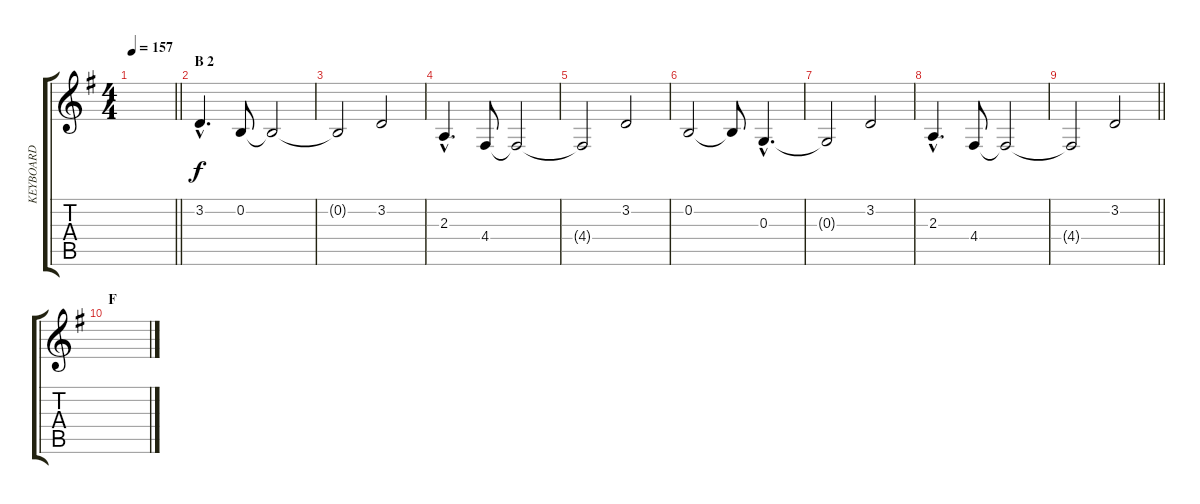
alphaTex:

\track ("KEYBOARD" "KEYBOARD") {instrument synthstrings1}
\staff {score tabs}
\tuning (E4 B3 G3 D3 A2 E2) {hide}
\ts (4 4)
\tempo 157
\clef g2
\barLineRight lightlight
\ks g
|
\section ("" "B 2")
3.2{hac}.4{d} 0.2.8 0.2{t}.2 |
0.2{t}.2 3.2.2 |
2.3{hac}.4{d} 4.4.8 4.4{t}.2 |
4.4{t}.2 3.2.2 |
0.2.2 0.2{t}.8 0.3{hac}.4{d} |
0.3{t}.2 3.2.2 |
2.3{hac}.4{d} 4.4.8 4.4{t}.2 |
\barLineRight lightlight
4.4{t}.2 3.2.2 |
\section ("" "F")
